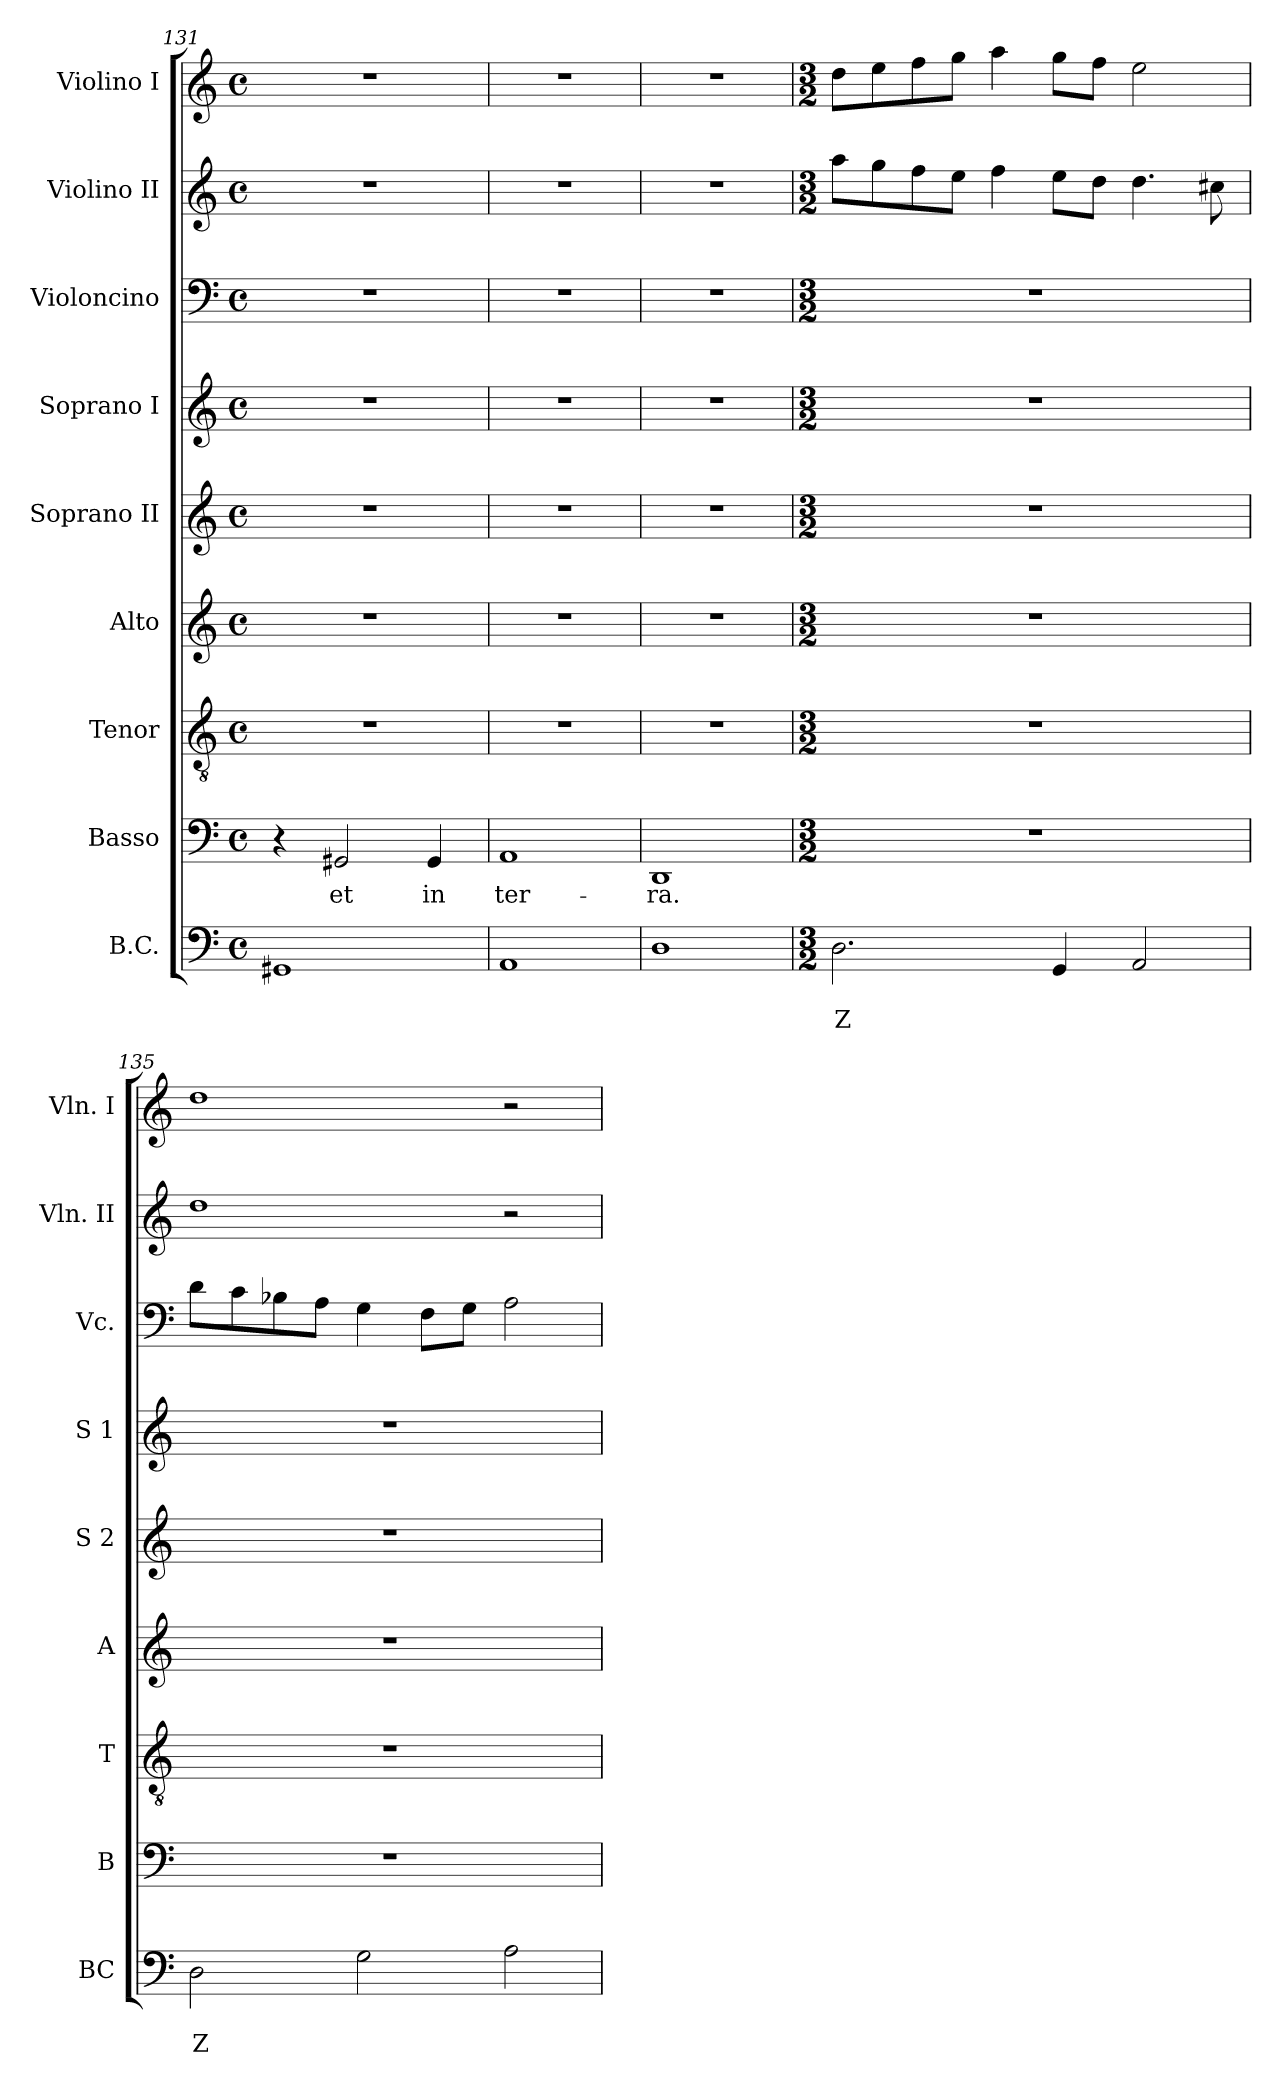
**kern	**text	**text	**kern	**text	**kern	**kern	**kern	**kern	**kern	**kern	**kern
*part9	*part9	*part9	*part8	*part8	*part7	*part6	*part5	*part4	*part3	*part2	*part1
*staff9	*staff9	*staff9	*staff8	*staff8	*staff7	*staff6	*staff5	*staff4	*staff3	*staff2	*staff1
*I"B.C.	*	*	*I"Basso	*	*I"Tenor	*I"Alto	*I"Soprano II	*I"Soprano I	*I"Violoncino	*I"Violino II	*I"Violino I
*I'BC	*	*	*I'B	*	*I'T	*I'A	*I'S 2	*I'S 1	*I'Vc.	*I'Vln. II	*I'Vln. I
*clefF4	*	*	*clefF4	*	*clefGv2	*clefG2	*clefG2	*clefG2	*clefF4	*clefG2	*clefG2
*k[]	*	*	*k[]	*	*k[]	*k[]	*k[]	*k[]	*k[]	*k[]	*k[]
*C:	*	*	*C:	*	*C:	*C:	*C:	*C:	*C:	*C:	*C:
*M4/4	*	*	*M4/4	*	*M4/4	*M4/4	*M4/4	*M4/4	*M4/4	*M4/4	*M4/4
*met(c)	*	*	*met(c)	*	*met(c)	*met(c)	*met(c)	*met(c)	*met(c)	*met(c)	*met(c)
=131	=131	=131	=131	=131	=131	=131	=131	=131	=131	=131	=131
1GG#X	.	.	4r	.	1r	1r	1r	1r	1r	1r	1r
!	!	!	!	!LO:LY:b	!	!	!	!	!	!	!
.	.	.	2GG#X/	et	.	.	.	.	.	.	.
!	!	!	!	!LO:LY:b	!	!	!	!	!	!	!
.	.	.	4GG#/	in	.	.	.	.	.	.	.
=132	=132	=132	=132	=132	=132	=132	=132	=132	=132	=132	=132
!	!	!	!	!LO:LY:b	!	!	!	!	!	!	!
1AA	.	.	1AA	ter-	1r	1r	1r	1r	1r	1r	1r
=133	=133	=133	=133	=133	=133	=133	=133	=133	=133	=133	=133
!	!	!	!	!LO:LY:b	!	!	!	!	!	!	!
1D	.	.	1DD	-ra.	1r	1r	1r	1r	1r	1r	1r
!!LO:PB:g=z
=134	=134	=134	=134	=134	=134	=134	=134	=134	=134	=134	=134
*M3/2	*	*	*M3/2	*	*M3/2	*M3/2	*M3/2	*M3/2	*M3/2	*M3/2	*M3/2
!	!	!LO:LY:b	!	!	!	!	!	!	!	!	!
2.D\	.	Z	1.r	.	1.r	1.r	1.r	1.r	1.r	8aa\L	8dd\L
.	.	.	.	.	.	.	.	.	.	8gg\	8ee\
.	.	.	.	.	.	.	.	.	.	8ff\	8ff\
.	.	.	.	.	.	.	.	.	.	8ee\J	8gg\J
.	.	.	.	.	.	.	.	.	.	4ff\	4aa\
4GG/	.	.	.	.	.	.	.	.	.	8ee\L	8gg\L
.	.	.	.	.	.	.	.	.	.	8dd\J	8ff\J
2AA/	.	.	.	.	.	.	.	.	.	4.dd\	2ee\
.	.	.	.	.	.	.	.	.	.	8cc#X\	.
=135	=135	=135	=135	=135	=135	=135	=135	=135	=135	=135	=135
!	!	!LO:LY:b	!	!	!	!	!	!	!	!	!
2D\	.	Z	1.r	.	1.r	1.r	1.r	1.r	8d\L	1dd	1dd
.	.	.	.	.	.	.	.	.	8c\	.	.
.	.	.	.	.	.	.	.	.	8B-X\	.	.
.	.	.	.	.	.	.	.	.	8A\J	.	.
2G\	.	.	.	.	.	.	.	.	4G\	.	.
.	.	.	.	.	.	.	.	.	8F\L	.	.
.	.	.	.	.	.	.	.	.	8G\J	.	.
2A\	.	.	.	.	.	.	.	.	2A\	2r	2r
=	=	=	=	=	=	=	=	=	=	=	=
*-	*-	*-	*-	*-	*-	*-	*-	*-	*-	*-	*-
